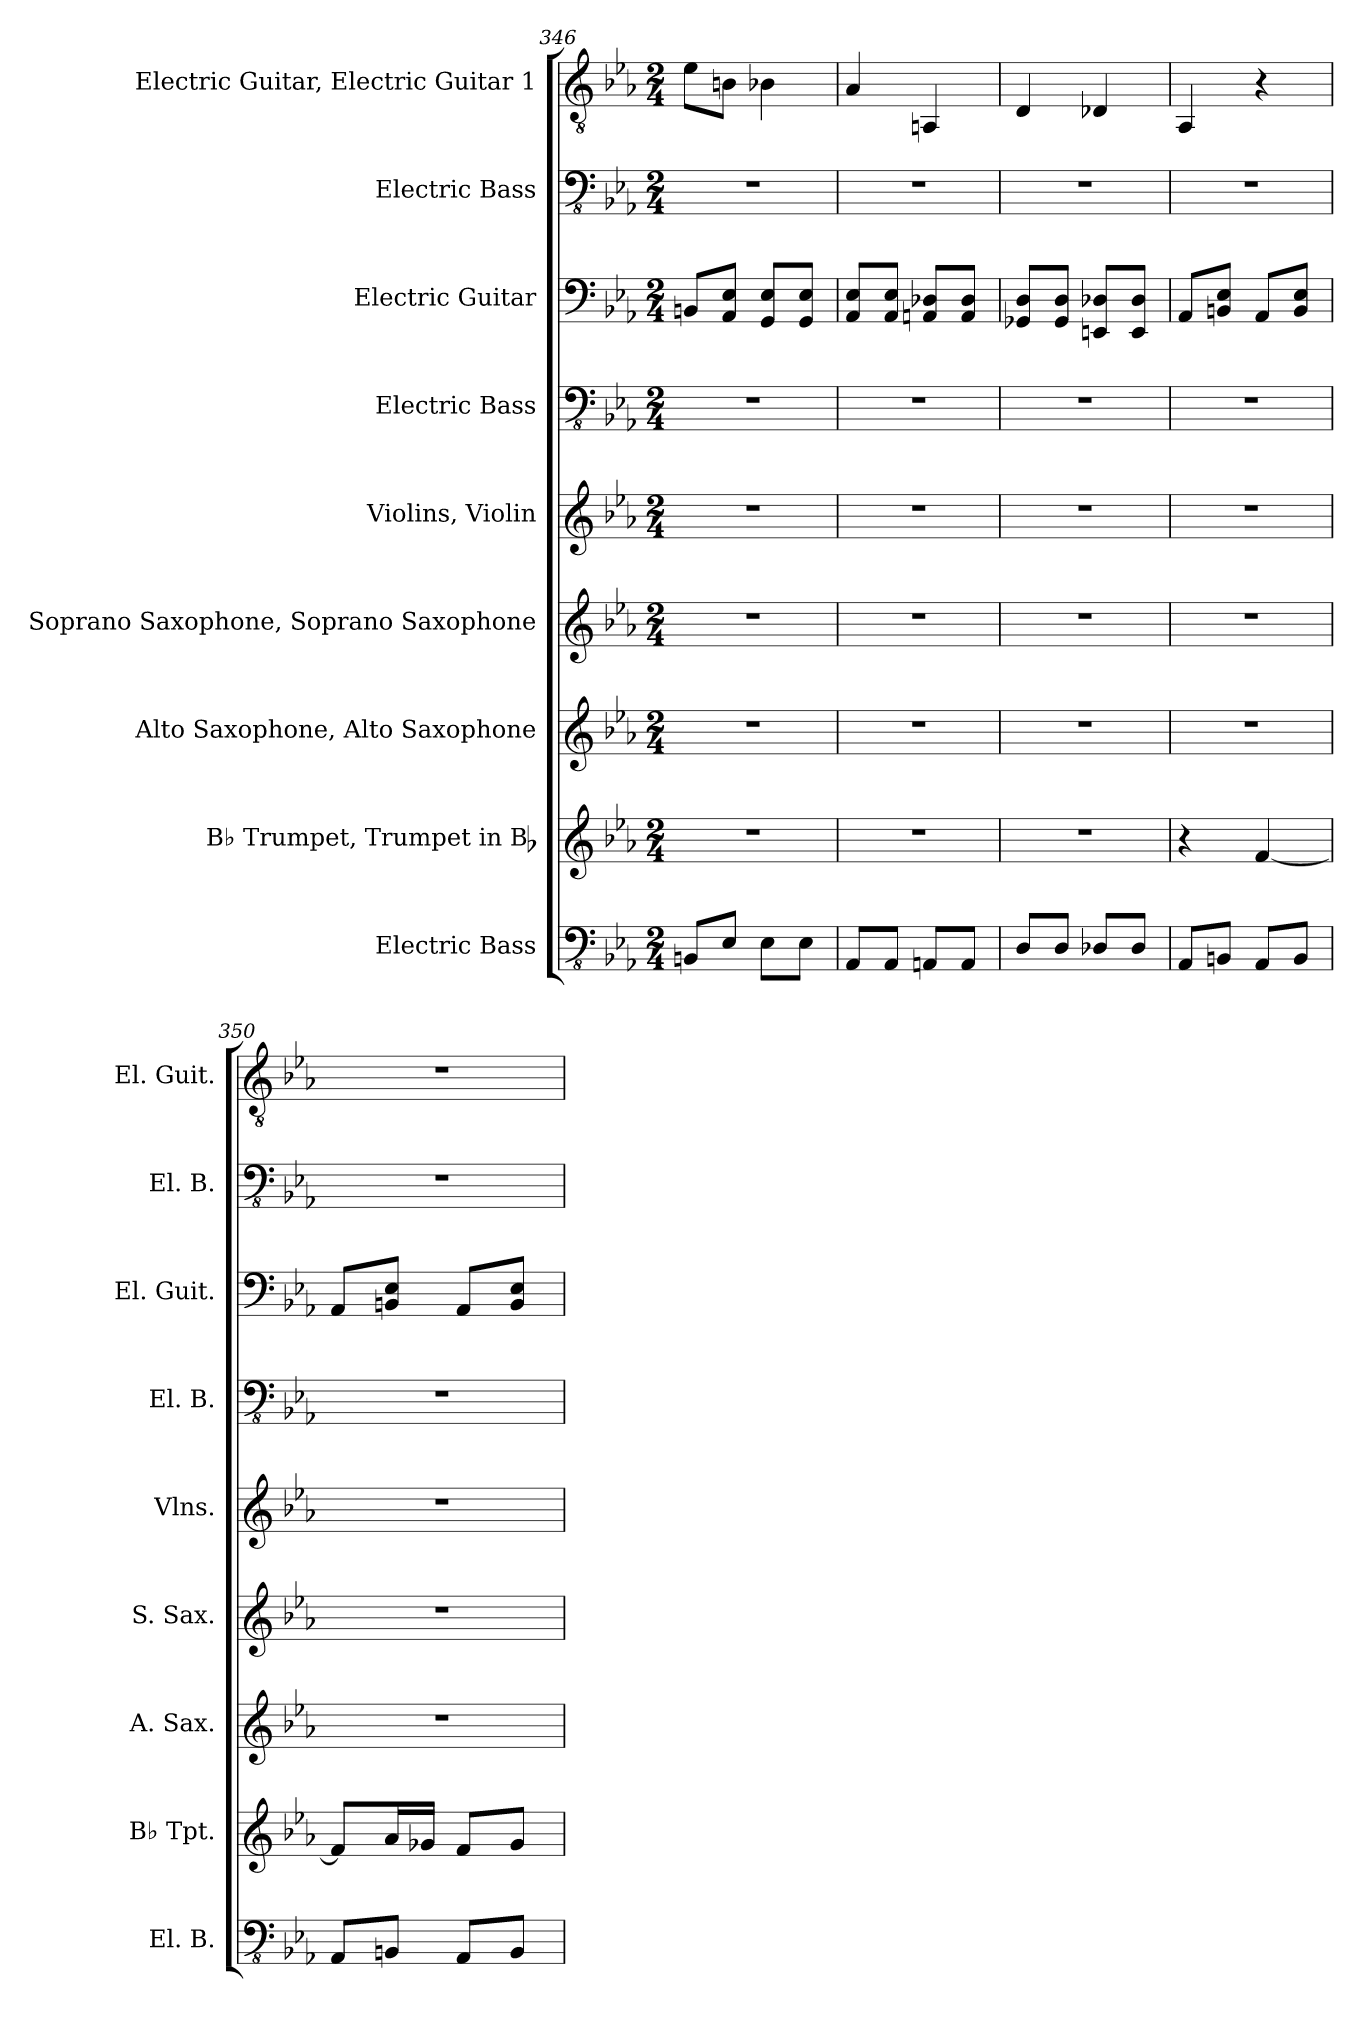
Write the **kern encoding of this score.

**kern	**kern	**kern	**kern	**kern	**kern	**kern	**kern	**kern
*part9	*part8	*part7	*part6	*part5	*part4	*part3	*part2	*part1
*staff9	*staff8	*staff7	*staff6	*staff5	*staff4	*staff3	*staff2	*staff1
*I"Electric Bass	*I"B♭ Trumpet, Trumpet in Bb	*I"Alto Saxophone, Alto Saxophone	*I"Soprano Saxophone, Soprano Saxophone	*I"Violins, Violin	*I"Electric Bass	*I"Electric Guitar	*I"Electric Bass	*I"Electric Guitar, Electric Guitar 1
*I'El. B.	*I'B♭ Tpt.	*I'A. Sax.	*I'S. Sax.	*I'Vlns.	*I'El. B.	*I'El. Guit.	*I'El. B.	*I'El. Guit.
*clefFv4	*clefG2	*clefG2	*clefG2	*clefG2	*clefFv4	*clefF4	*clefFv4	*clefGv2
*	*ITrd1c2	*ITrd5c9	*ITrd1c2	*	*	*	*	*
*k[b-e-a-]	*k[b-e-a-d-g-]	*k[b-e-a-d-g-c-]	*k[b-e-a-d-g-]	*k[b-e-a-]	*k[b-e-a-]	*k[b-e-a-]	*k[b-e-a-]	*k[b-e-a-]
*M2/4	*M2/4	*M2/4	*M2/4	*M2/4	*M2/4	*M2/4	*M2/4	*M2/4
=346	=346	=346	=346	=346	=346	=346	=346	=346
8BBBn/L	2r	2r	2r	2r	2r	8BBn/L	2r	8e-\L
8EE-/J	.	.	.	.	.	8AA-/ 8E-/J	.	8Bn\J
8EE-\L	.	.	.	.	.	8GG/ 8E-/L	.	4B-X\
8EE-\J	.	.	.	.	.	8GG/ 8E-/J	.	.
=347	=347	=347	=347	=347	=347	=347	=347	=347
8AAA-/L	2r	2r	2r	2r	2r	8AA-/ 8E-/L	2r	4A-/
8AAA-/J	.	.	.	.	.	8AA-/ 8E-/J	.	.
8AAAn/L	.	.	.	.	.	8AAn/ 8D-X/L	.	4AAn/
8AAA/J	.	.	.	.	.	8AA/ 8D-/J	.	.
=348	=348	=348	=348	=348	=348	=348	=348	=348
8DD/L	2r	2r	2r	2r	2r	8GG-X/ 8D/L	2r	4D/
8DD/J	.	.	.	.	.	8GG-/ 8D/J	.	.
8DD-X/L	.	.	.	.	.	8EEn/ 8D-X/L	.	4D-X/
8DD-/J	.	.	.	.	.	8EE/ 8D-/J	.	.
!!LO:PB:g=z
=349	=349	=349	=349	=349	=349	=349	=349	=349
8AAA-/L	4r	2r	2r	2r	2r	8AA-/L	2r	4AA-/
8BBBn/J	.	.	.	.	.	8BBn/ 8E-/J	.	.
8AAA-/L	[4e-/	.	.	.	.	8AA-/L	.	4r
8BBB/J	.	.	.	.	.	8BB/ 8E-/J	.	.
=350	=350	=350	=350	=350	=350	=350	=350	=350
8AAA-/L	8e-/L]	2r	2r	2r	2r	8AA-/L	2r	2r
8BBBn/J	16g-/L	.	.	.	.	8BBn/ 8E-/J	.	.
.	16f-X/JJ	.	.	.	.	.	.	.
8AAA-/L	8e-/L	.	.	.	.	8AA-/L	.	.
8BBB/J	8f-/J	.	.	.	.	8BB/ 8E-/J	.	.
=	=	=	=	=	=	=	=	=
*-	*-	*-	*-	*-	*-	*-	*-	*-
